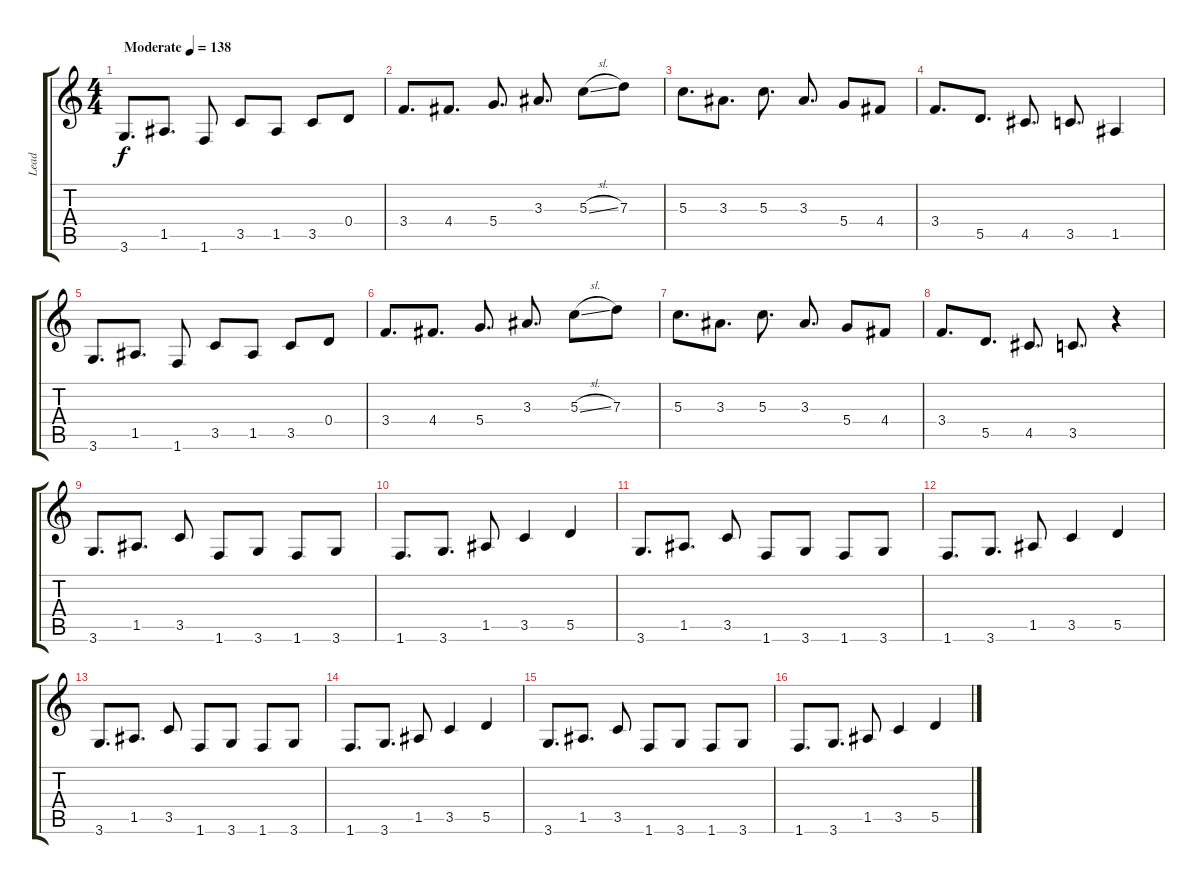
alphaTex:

\track ("Lead" "Lead") {instrument overdrivenguitar}
\staff {score tabs}
\tuning (E4 B3 G3 D3 A2 E2) {hide}
\ts (4 4)
\tempo (138 "Moderate")
\clef g2
\ks c
3.6.8{d dy f instrument overdrivenguitar} 1.5.8{d} 1.6.8 3.5.8 1.5.8 3.5.8 0.4.8 |
3.4.8{d} 4.4.8{d} 5.4.8{d} 3.3.8{d} 5.3{sl}.8 7.3.8 |
5.3.8{d} 3.3.8{d} 5.3.8{d} 3.3.8{d} 5.4.8 4.4.8 |
3.4.8{d} 5.5.8{d} 4.5.8{d} 3.5.8{d} 1.5.4 |
3.6.8{d} 1.5.8{d} 1.6.8 3.5.8 1.5.8 3.5.8 0.4.8 |
3.4.8{d} 4.4.8{d} 5.4.8{d} 3.3.8{d} 5.3{sl}.8 7.3.8 |
5.3.8{d} 3.3.8{d} 5.3.8{d} 3.3.8{d} 5.4.8 4.4.8 |
3.4.8{d} 5.5.8{d} 4.5.8{d} 3.5.8{d} r.4 |
3.6.8{d} 1.5.8{d} 3.5.8 1.6.8 3.6.8 1.6.8 3.6.8 |
1.6.8{d} 3.6.8{d} 1.5.8 3.5.4 5.5.4 |
3.6.8{d} 1.5.8{d} 3.5.8 1.6.8 3.6.8 1.6.8 3.6.8 |
1.6.8{d} 3.6.8{d} 1.5.8 3.5.4 5.5.4 |
3.6.8{d} 1.5.8{d} 3.5.8 1.6.8 3.6.8 1.6.8 3.6.8 |
1.6.8{d} 3.6.8{d} 1.5.8 3.5.4 5.5.4 |
3.6.8{d} 1.5.8{d} 3.5.8 1.6.8 3.6.8 1.6.8 3.6.8 |
1.6.8{d} 3.6.8{d} 1.5.8 3.5.4 5.5.4
